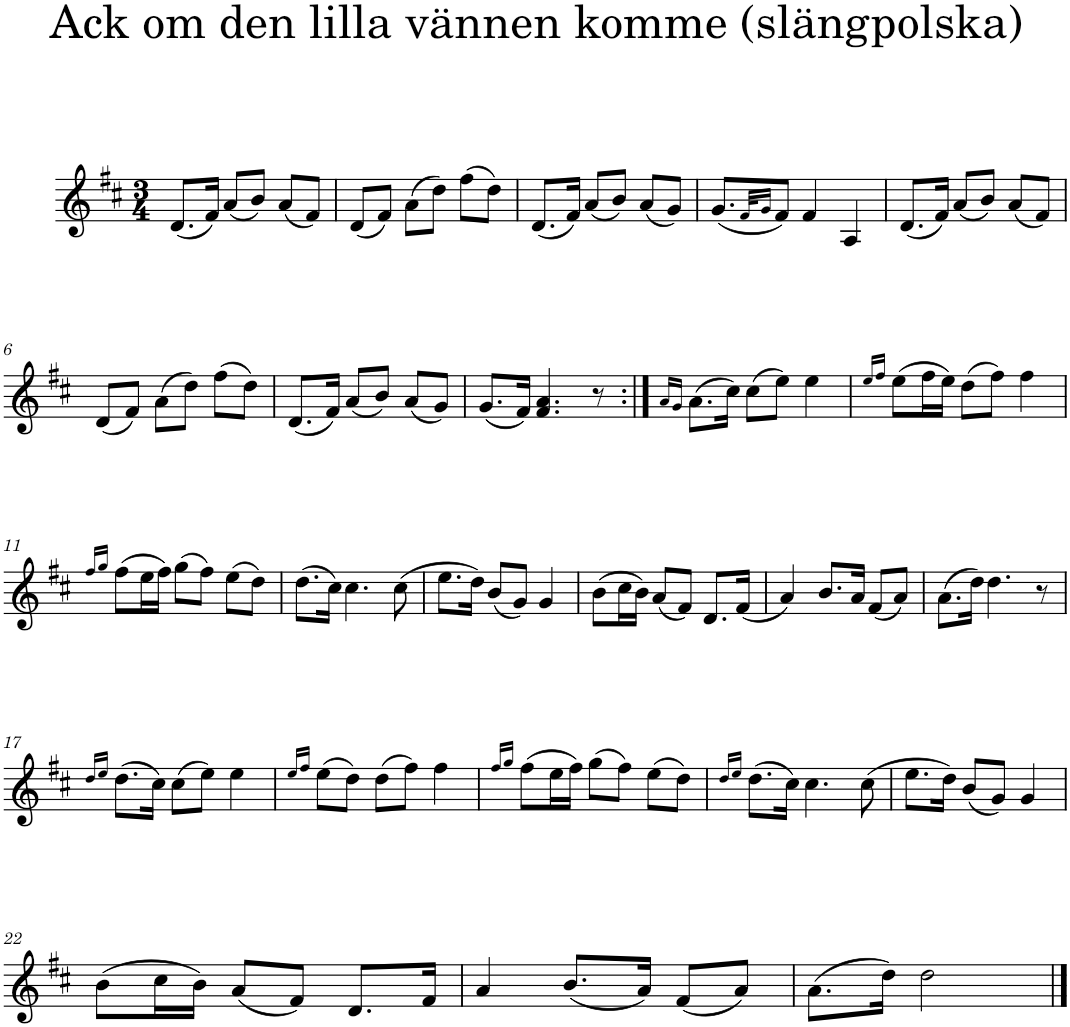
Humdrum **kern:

**kern
*part1
*staff1
*I"Piano
*I'Pno
*clefG2
*k[f#c#]
*D:
*M3/4
=1
(8.d/L
16f#/Jk)
(8a/L
8b/J)
(8a/L
8f#/J)
=2
(8d/L
8f#/J)
(8a\L
8dd\J)
(8ff#\L
8dd\J)
=3
(8.d/L
16f#/Jk)
(8a/L
8b/J)
(8a/L
8g/J)
=4
(8.g/L
32qf#/KLL
16qg/JJ
8f#/J)
4f#/
[8.A/
=5
(8.d/L
16A/]
16f#/Jk)
(8a/L
8b/J)
(8a/L
8f#/J)
!!LO:LB:g=z
=6
(8d/L
8f#/J)
(8a\L
8dd\J)
(8ff#\L
8dd\J)
=7
(8.d/L
16f#/Jk)
(8a/L
8b/J)
(8a/L
8g/J)
=8
(8.g/L
16f#/Jk)
4.f#/ 4.a/
8r
=9:|!
16qa/LL
16qg/JJ
(8.a\L
16cc#\Jk)
(8cc#\L
8ee\J)
4ee\
=10
16qee/LL
16qff#/JJ
(8ee\L
16ff#\L
16ee\JJ)
(8dd\L
8ff#\J)
4ff#\
!!LO:LB:g=z
=11
16qff#/LL
16qgg/JJ
(8ff#\L
16ee\L
16ff#\JJ)
(8gg\L
8ff#\J)
(8ee\L
8dd\J)
=12
(8.dd\L
16cc#\Jk)
4.cc#\
(8cc#\
=13
8.ee\L
16dd\Jk)
(8b/L
8g/J)
4g/
=14
(8b\L
16cc#\L
16b\JJ)
(8a/L
8f#/J)
8.d/L
(16f#/Jk
=15
4a/)
8.b/L
16a/Jk
(8f#/L
8a/J)
=16
(8.a\L
16dd\Jk)
4.dd\
8r
!!LO:LB:g=z
=17
16qdd/LL
16qee/JJ
(8.dd\L
16cc#\Jk)
(8cc#\L
8ee\J)
4ee\
=18
16qee/LL
16qff#/JJ
(8ee\L
8dd\J)
(8dd\L
8ff#\J)
4ff#\
=19
16qff#/LL
16qgg/JJ
(8ff#\L
16ee\L
16ff#\JJ)
(8gg\L
8ff#\J)
(8ee\L
8dd\J)
=20
16qdd/LL
16qee/JJ
(8.dd\L
16cc#\Jk)
4.cc#\
(8cc#\
=21
8.ee\L
16dd\Jk)
(8b/L
8g/J)
4g/
!!LO:LB:g=z
=22
(8b\L
16cc#\L
16b\JJ)
(8a/L
8f#/J)
8.d/L
16f#/Jk
=23
4a/
(8.b/L
16a/Jk)
(8f#/L
8a/J)
=24
(8.a\L
16dd\Jk)
2dd\
==
*-
